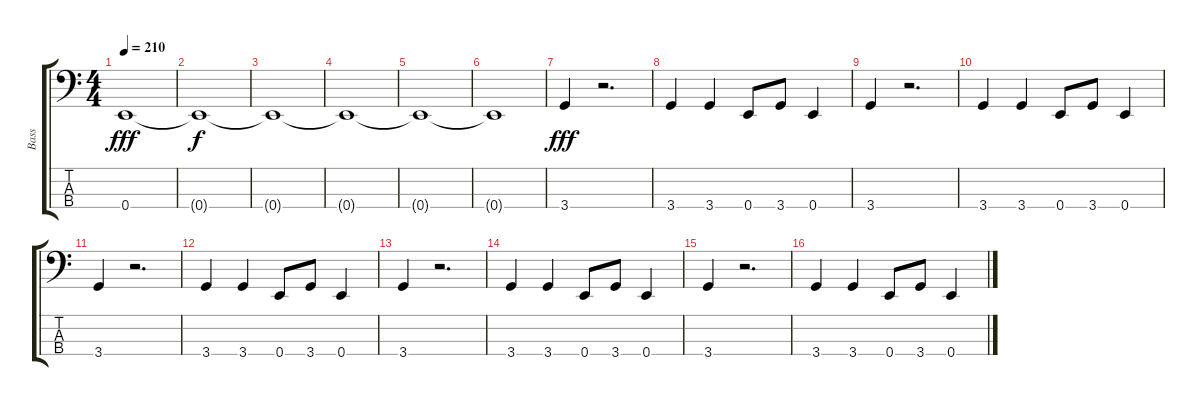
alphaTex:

\track ("Bass" "Bass") {instrument electricbasspick}
\staff {score tabs}
\tuning (G2 D2 A1 E1) {hide}
\ts (4 4)
\tempo 210
\clef f4
\ks c
0.4.1{dy fff instrument electricbasspick} |
0.4{t}.1{dy f} |
0.4{t}.1 |
0.4{t}.1 |
0.4{t}.1 |
0.4{t}.1 |
3.4.4{dy fff} r.2{d} |
3.4.4 3.4.4 0.4.8 3.4.8 0.4.4 |
3.4.4 r.2{d} |
3.4.4 3.4.4 0.4.8 3.4.8 0.4.4 |
3.4.4 r.2{d} |
3.4.4 3.4.4 0.4.8 3.4.8 0.4.4 |
3.4.4 r.2{d} |
3.4.4 3.4.4 0.4.8 3.4.8 0.4.4 |
3.4.4 r.2{d} |
3.4.4 3.4.4 0.4.8 3.4.8 0.4.4
